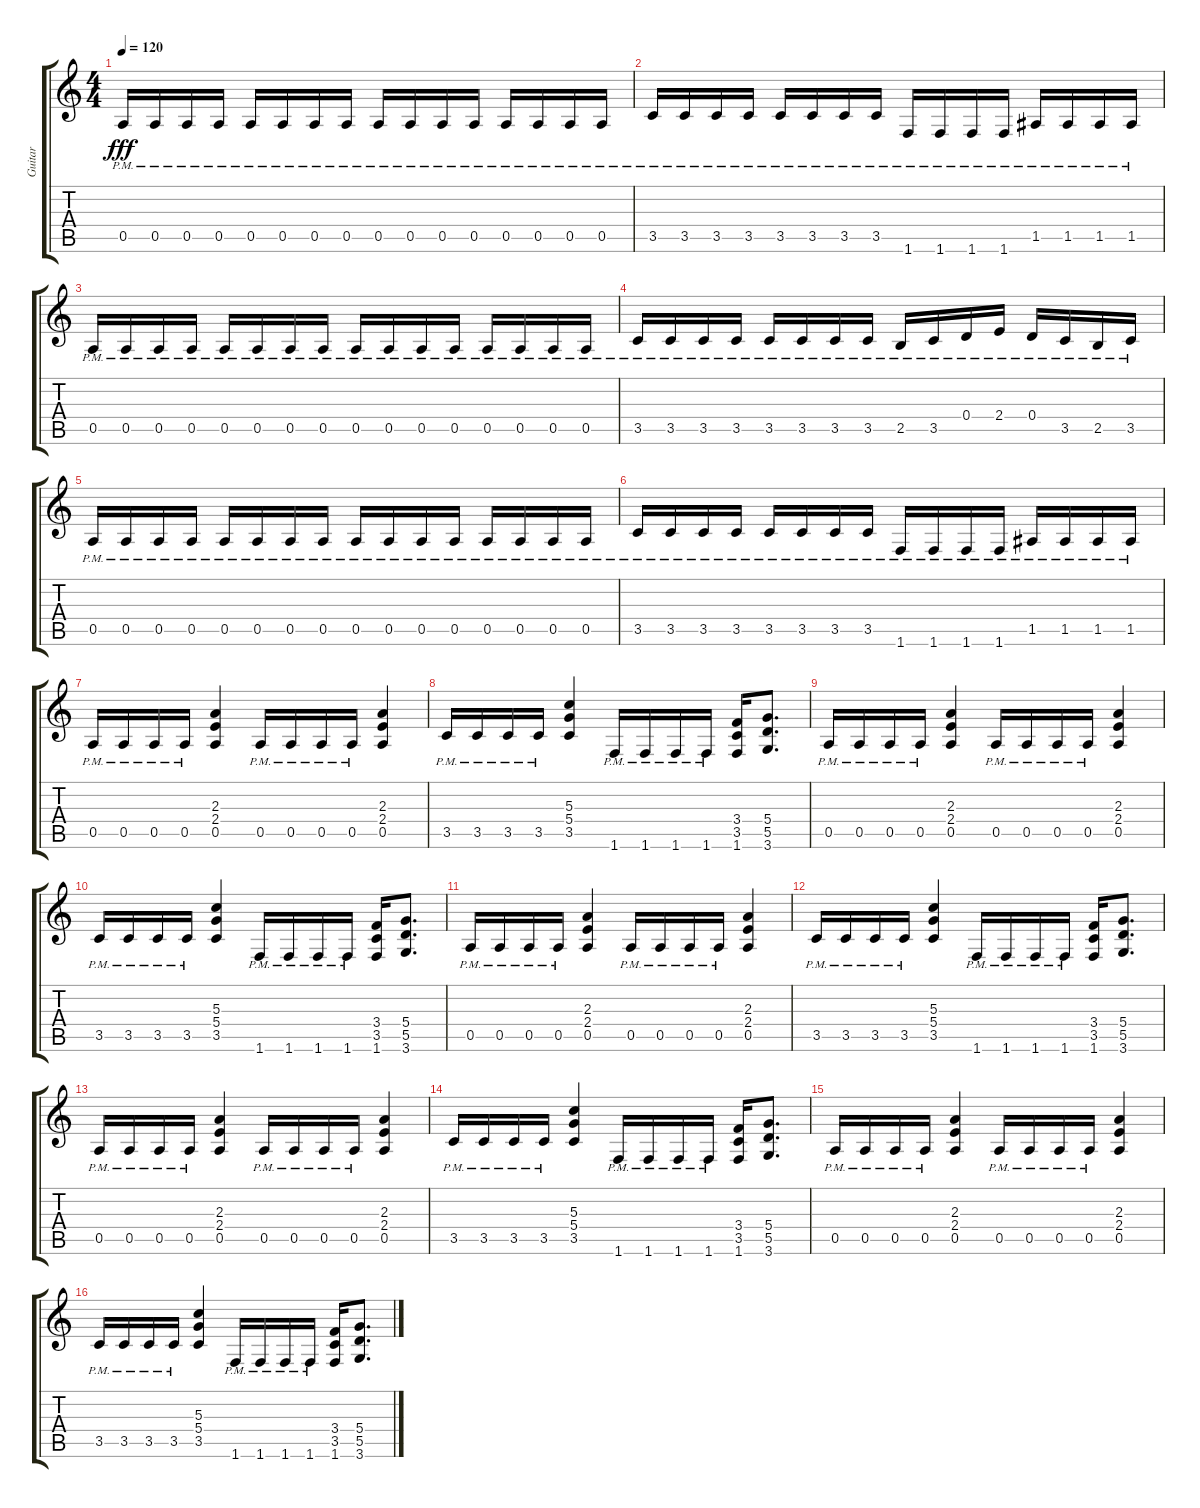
\track ("Guitar" "Guitar") {instrument distortionguitar}
\staff {score tabs}
\tuning (E4 B3 G3 D3 A2 E2) {hide}
\ts (4 4)
\tempo 120
\clef g2
\ks c
0.5{pm}.16{dy fff} 0.5{pm}.16 0.5{pm}.16 0.5{pm}.16 0.5{pm}.16 0.5{pm}.16 0.5{pm}.16 0.5{pm}.16 0.5{pm}.16 0.5{pm}.16 0.5{pm}.16 0.5{pm}.16 0.5{pm}.16 0.5{pm}.16 0.5{pm}.16 0.5{pm}.16 |
3.5{pm}.16 3.5{pm}.16 3.5{pm}.16 3.5{pm}.16 3.5{pm}.16 3.5{pm}.16 3.5{pm}.16 3.5{pm}.16 1.6{pm}.16 1.6{pm}.16 1.6{pm}.16 1.6{pm}.16 1.5{pm}.16 1.5{pm}.16 1.5{pm}.16 1.5{pm}.16 |
0.5{pm}.16 0.5{pm}.16 0.5{pm}.16 0.5{pm}.16 0.5{pm}.16 0.5{pm}.16 0.5{pm}.16 0.5{pm}.16 0.5{pm}.16 0.5{pm}.16 0.5{pm}.16 0.5{pm}.16 0.5{pm}.16 0.5{pm}.16 0.5{pm}.16 0.5{pm}.16 |
3.5{pm}.16 3.5{pm}.16 3.5{pm}.16 3.5{pm}.16 3.5{pm}.16 3.5{pm}.16 3.5{pm}.16 3.5{pm}.16 2.5{pm}.16 3.5{pm}.16 0.4{pm}.16 2.4{pm}.16 0.4{pm}.16 3.5{pm}.16 2.5{pm}.16 3.5{pm}.16 |
0.5{pm}.16 0.5{pm}.16 0.5{pm}.16 0.5{pm}.16 0.5{pm}.16 0.5{pm}.16 0.5{pm}.16 0.5{pm}.16 0.5{pm}.16 0.5{pm}.16 0.5{pm}.16 0.5{pm}.16 0.5{pm}.16 0.5{pm}.16 0.5{pm}.16 0.5{pm}.16 |
3.5{pm}.16 3.5{pm}.16 3.5{pm}.16 3.5{pm}.16 3.5{pm}.16 3.5{pm}.16 3.5{pm}.16 3.5{pm}.16 1.6{pm}.16 1.6{pm}.16 1.6{pm}.16 1.6{pm}.16 1.5{pm}.16 1.5{pm}.16 1.5{pm}.16 1.5{pm}.16 |
0.5{pm}.16 0.5{pm}.16 0.5{pm}.16 0.5{pm}.16 (2.3 2.4 0.5).4 0.5{pm}.16 0.5{pm}.16 0.5{pm}.16 0.5{pm}.16 (2.3 2.4 0.5).4 |
3.5{pm}.16 3.5{pm}.16 3.5{pm}.16 3.5{pm}.16 (5.3 5.4 3.5).4 1.6{pm}.16 1.6{pm}.16 1.6{pm}.16 1.6{pm}.16 (3.4 3.5 1.6).16 (5.4 5.5 3.6).8{d} |
0.5{pm}.16 0.5{pm}.16 0.5{pm}.16 0.5{pm}.16 (2.3 2.4 0.5).4 0.5{pm}.16 0.5{pm}.16 0.5{pm}.16 0.5{pm}.16 (2.3 2.4 0.5).4 |
3.5{pm}.16 3.5{pm}.16 3.5{pm}.16 3.5{pm}.16 (5.3 5.4 3.5).4 1.6{pm}.16 1.6{pm}.16 1.6{pm}.16 1.6{pm}.16 (3.4 3.5 1.6).16 (5.4 5.5 3.6).8{d} |
0.5{pm}.16 0.5{pm}.16 0.5{pm}.16 0.5{pm}.16 (2.3 2.4 0.5).4 0.5{pm}.16 0.5{pm}.16 0.5{pm}.16 0.5{pm}.16 (2.3 2.4 0.5).4 |
3.5{pm}.16 3.5{pm}.16 3.5{pm}.16 3.5{pm}.16 (5.3 5.4 3.5).4 1.6{pm}.16 1.6{pm}.16 1.6{pm}.16 1.6{pm}.16 (3.4 3.5 1.6).16 (5.4 5.5 3.6).8{d} |
0.5{pm}.16 0.5{pm}.16 0.5{pm}.16 0.5{pm}.16 (2.3 2.4 0.5).4 0.5{pm}.16 0.5{pm}.16 0.5{pm}.16 0.5{pm}.16 (2.3 2.4 0.5).4 |
3.5{pm}.16 3.5{pm}.16 3.5{pm}.16 3.5{pm}.16 (5.3 5.4 3.5).4 1.6{pm}.16 1.6{pm}.16 1.6{pm}.16 1.6{pm}.16 (3.4 3.5 1.6).16 (5.4 5.5 3.6).8{d} |
0.5{pm}.16 0.5{pm}.16 0.5{pm}.16 0.5{pm}.16 (2.3 2.4 0.5).4 0.5{pm}.16 0.5{pm}.16 0.5{pm}.16 0.5{pm}.16 (2.3 2.4 0.5).4 |
3.5{pm}.16 3.5{pm}.16 3.5{pm}.16 3.5{pm}.16 (5.3 5.4 3.5).4 1.6{pm}.16 1.6{pm}.16 1.6{pm}.16 1.6{pm}.16 (3.4 3.5 1.6).16 (5.4 5.5 3.6).8{d}
